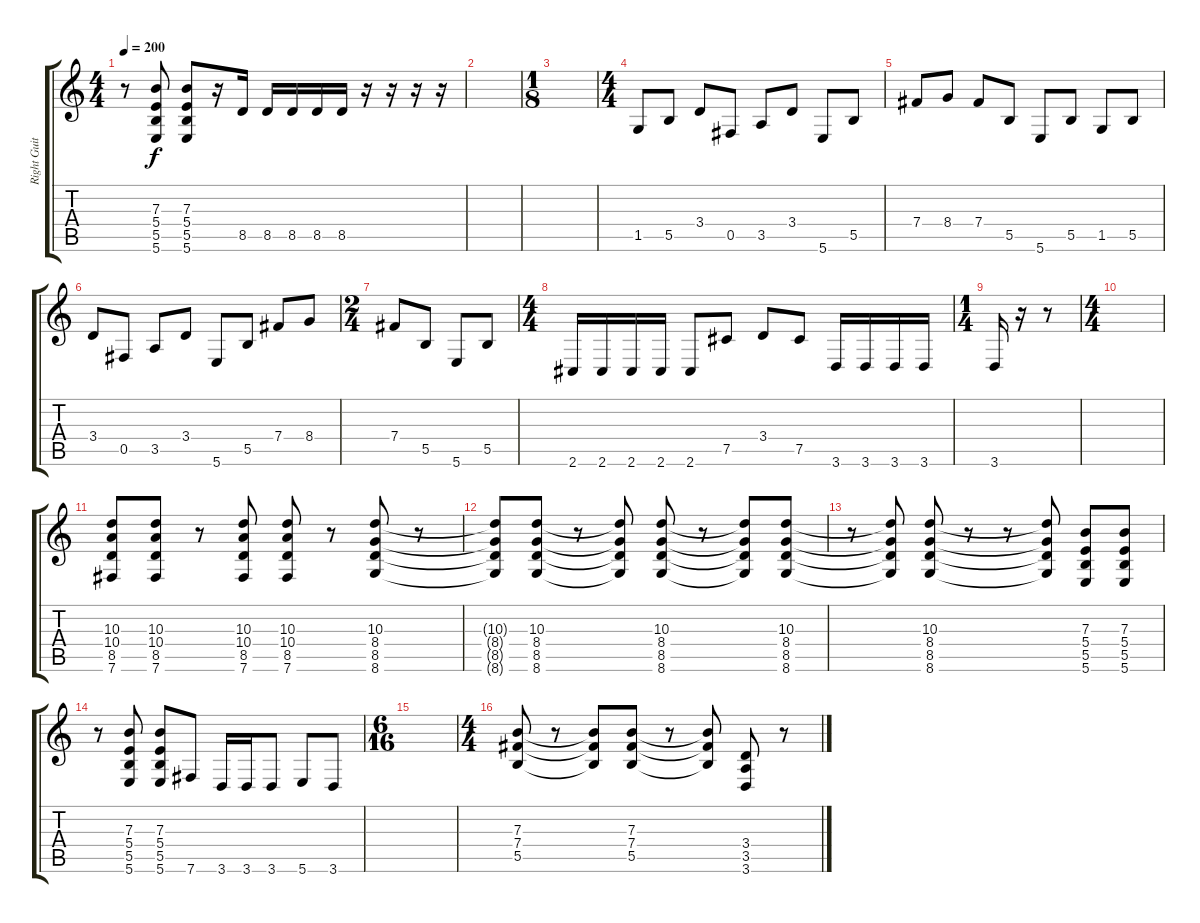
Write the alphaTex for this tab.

\track ("Right Guitar" "Right Guit") {instrument distortionguitar bank 255}
\staff {score tabs}
\tuning (Db4 Ab3 E3 B2 Gb2 B1) {hide}
\ts (4 4)
\tempo 200
\clef g2
\ks c
r.8{dy f} (7.3 5.4 5.5 5.6).8 (7.3 5.4 5.5 5.6).8 r.16 8.5.16 8.5.16 8.5.16 8.5.16 8.5.16 r.16 r.16 r.16 r.16 |
|
\ts (1 8)
|
\ts (4 4)
1.5.8 5.5.8 3.4.8 0.5.8 3.5.8 3.4.8 5.6.8 5.5.8 |
7.4.8 8.4.8 7.4.8 5.5.8 5.6.8 5.5.8 1.5.8 5.5.8 |
3.4.8 0.5.8 3.5.8 3.4.8 5.6.8 5.5.8 7.4.8 8.4.8 |
\ts (2 4)
7.4.8 5.5.8 5.6.8 5.5.8 |
\ts (4 4)
2.6.16 2.6.16 2.6.16 2.6.16 2.6.8 7.5.8 3.4.8 7.5.8 3.6.16 3.6.16 3.6.16 3.6.16 |
\ts (1 4)
3.6.16 r.16 r.8 |
\ts (4 4)
|
(10.3 10.4 8.5 7.6).8 (10.3 10.4 8.5 7.6).8 r.8 (10.3 10.4 8.5 7.6).8 (10.3 10.4 8.5 7.6).8 r.8 (10.3 8.4 8.5 8.6).8 r.8 |
(10.3{t} 8.4{t} 8.5{t} 8.6{t}).8 (10.3 8.4 8.5 8.6).8 r.8 (10.3{t} 8.4{t} 8.5{t} 8.6{t}).8 (10.3 8.4 8.5 8.6).8 r.8 (10.3{t} 8.4{t} 8.5{t} 8.6{t}).8 (10.3 8.4 8.5 8.6).8 |
r.8 (10.3{t} 8.4{t} 8.5{t} 8.6{t}).8 (10.3 8.4 8.5 8.6).8 r.8 r.8 (10.3{t} 8.4{t} 8.5{t} 8.6{t}).8 (7.3 5.4 5.5 5.6).8 (7.3 5.4 5.5 5.6).8 |
r.8 (7.3 5.4 5.5 5.6).8 (7.3 5.4 5.5 5.6).8 7.6.8 3.6.16 3.6.16 3.6.8 5.6.8 3.6.8 |
\ts (6 16)
|
\ts (4 4)
(7.3 7.4 5.5).8 r.8 (7.3{t} 7.4{t} 5.5{t}).8 (7.3 7.4 5.5).8 r.8 (7.3{t} 7.4{t} 5.5{t}).8 (3.4 3.5 3.6).8 r.8
